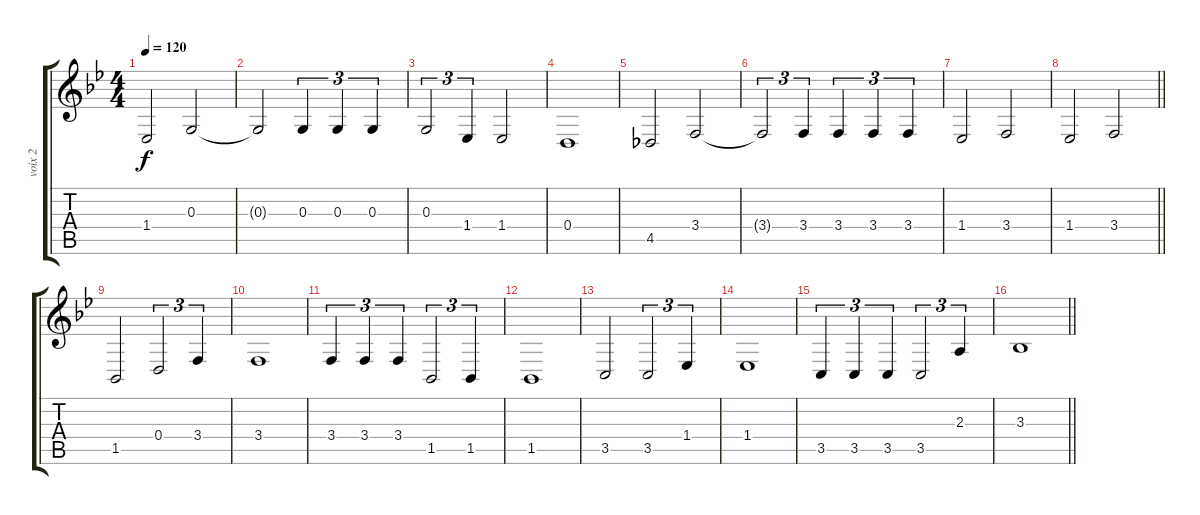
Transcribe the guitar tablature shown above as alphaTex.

\track ("voix 2" "voix 2") {instrument lead6voice}
\staff {score tabs}
\tuning (E4 B3 G3 D3 A2 E2) {hide}
\ts (4 4)
\tempo 120
\clef g2
\ks bb
1.4.2{dy f} 0.3.2 |
0.3{t}.2 0.3.4{tu (3 2)} 0.3.4{tu (3 2)} 0.3.4{tu (3 2)} |
0.3.2{tu (3 2)} 1.4.4{tu (3 2)} 1.4.2 |
0.4.1 |
4.5.2 3.4.2 |
3.4{t}.2{tu (3 2)} 3.4.4{tu (3 2)} 3.4.4{tu (3 2)} 3.4.4{tu (3 2)} 3.4.4{tu (3 2)} |
1.4.2 3.4.2 |
\barLineRight lightlight
1.4.2 3.4.2 |
1.5.2 0.4.2{tu (3 2)} 3.4.4{tu (3 2)} |
3.4.1 |
3.4.4{tu (3 2)} 3.4.4{tu (3 2)} 3.4.4{tu (3 2)} 1.5.2{tu (3 2)} 1.5.4{tu (3 2)} |
1.5.1 |
3.5.2 3.5.2{tu (3 2)} 1.4.4{tu (3 2)} |
1.4.1 |
3.5.4{tu (3 2)} 3.5.4{tu (3 2)} 3.5.4{tu (3 2)} 3.5.2{tu (3 2)} 2.3.4{tu (3 2)} |
\barLineRight lightlight
3.3.1
